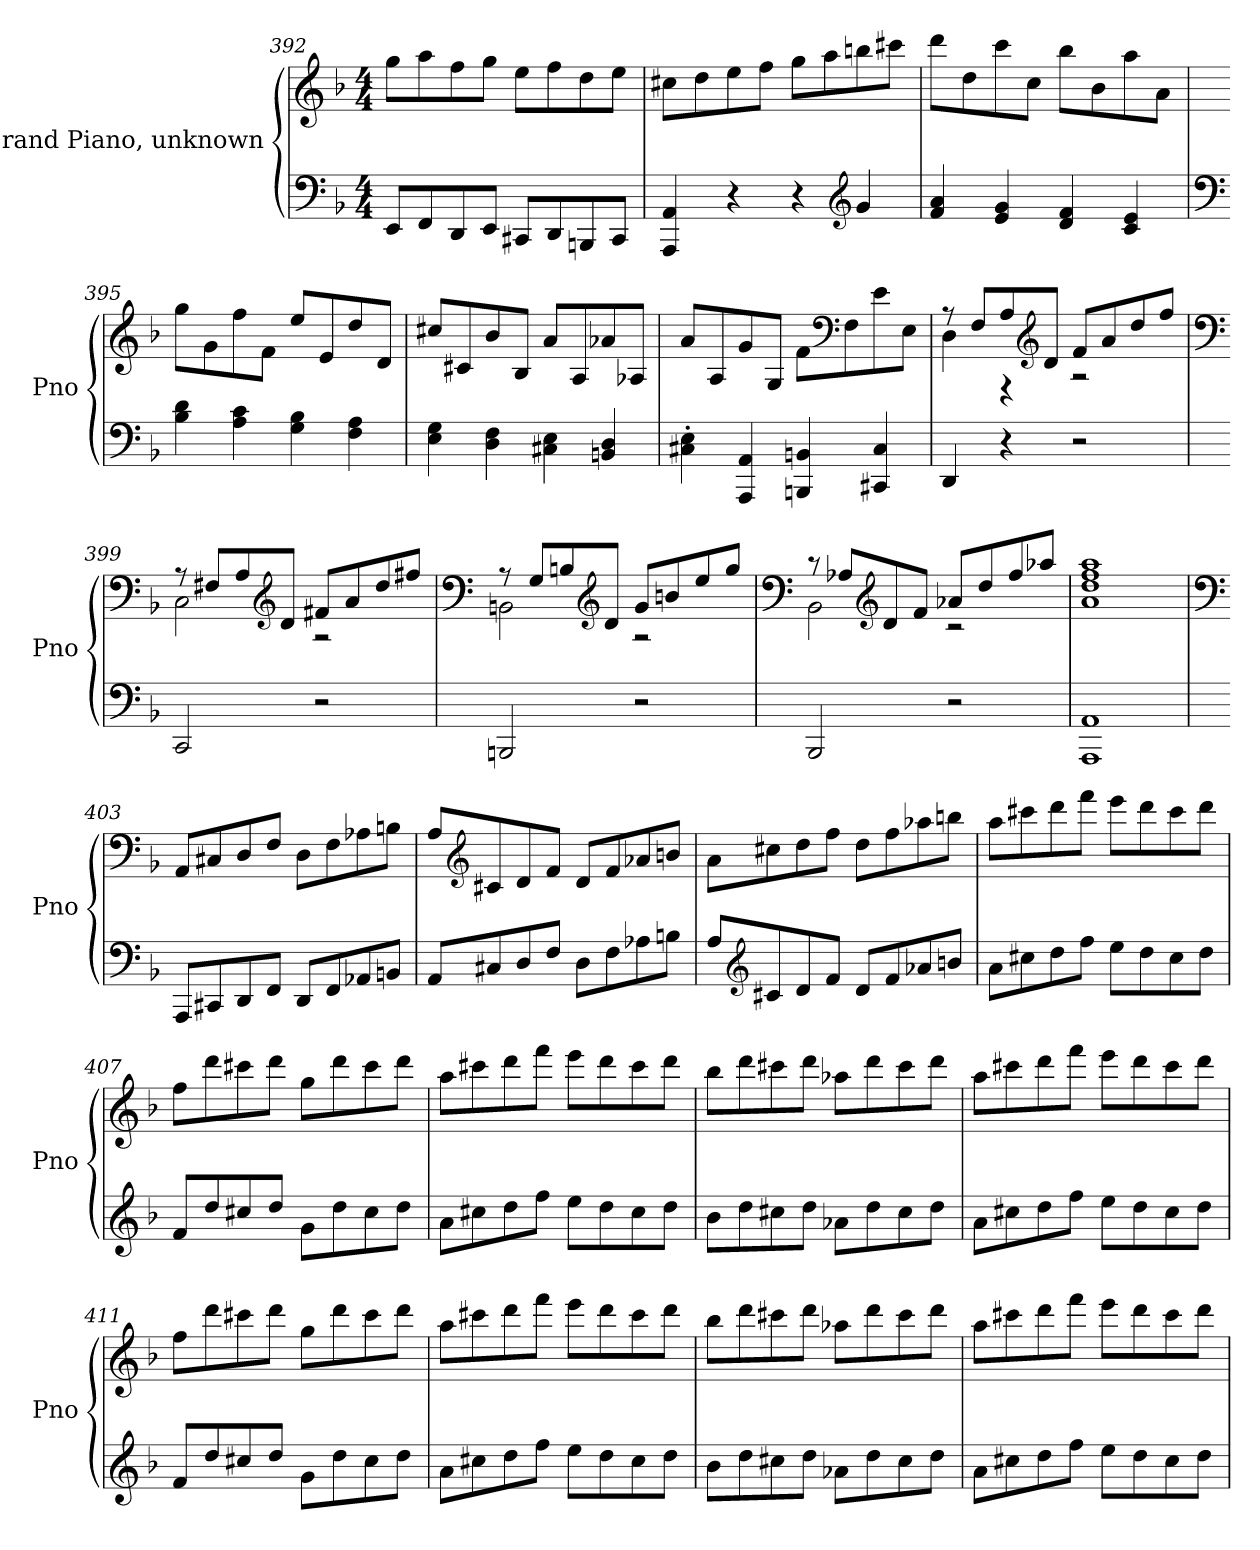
**kern	**kern
*part1	*part1
*staff2	*staff1
*I"Grand Piano, unknown	*
*I'Pno	*
*clefF4	*clefG2
*k[b-]	*k[b-]
*M4/4	*M4/4
=392	=392
8EE/L	8gg\L
8FF/	8aa\
8DD/	8ff\
8EE/J	8gg\J
8CC#X/L	8ee\L
8DD/	8ff\
8BBBn/	8dd\
8CC#/J	8ee\J
!!LO:PB:g=z
=393	=393
4AAA/ 4AA/	8cc#X\L
.	8dd\
4r	8ee\
.	8ff\J
4r	8gg\L
.	8aa\
*clefG2	*
4g/	8bbn\
.	8ccc#X\J
=394	=394
4f/ 4a/	8ddd\L
.	8dd\
4e/ 4g/	8ccc\
.	8cc\J
4d/ 4f/	8bb-\L
.	8b-\
4c/ 4e/	8aa\
.	8a\J
=395	=395
*clefF4	*
4B-\ 4d\	8gg\L
.	8g\
4A\ 4c\	8ff\
.	8f\J
4G\ 4B-\	8ee/L
.	8e/
4F\ 4A\	8dd/
.	8d/J
=396	=396
4E\ 4G\	8cc#X/L
.	8c#X/
4D\ 4F\	8b-/
.	8B-/J
4C#X\ 4E\	8a/L
.	8A/
4BBn/ 4D/	8a-X/
.	8A-X/J
!!LO:LB:g=z
=397	=397
4C#X\' 4E\'	8a/L
.	8A/
4AAA/ 4AA/	8g/
.	8G/J
4BBBn/ 4BBn/	8f\L
*	*clefF4
.	8F\
4CC#X/ 4C#/	8e\
.	8E\J
=398	=398
*	*^
4DD/	8r	4D\
.	8F/L	.
4r	8A/	4r
*	*clefG2	*
.	8d/J	.
2r	8f/L	2r
.	8a/	.
.	8dd/	.
.	8ff/J	.
=399	=399	=399
*	*clefF4	*
2CC/	8r	2C\
.	8F#X/L	.
.	8A/	.
*	*clefG2	*
.	8d/J	.
2r	8f#X/L	2r
.	8a/	.
.	8dd/	.
.	8ff#X/J	.
!!LO:LB:g=z	!!
=400	=400	=400
*	*clefF4	*
2BBBn/	8r	2BBn\
.	8G/L	.
.	8Bn/	.
*	*clefG2	*
.	8d/J	.
2r	8g/L	2r
.	8bn/	.
.	8ee/	.
.	8gg/J	.
=401	=401	=401
*	*clefF4	*
2BBB-/	8r	2BB-\
.	8A-X/L	.
*	*clefG2	*
.	8d/	.
.	8f/J	.
2r	8a-X/L	2r
.	8dd/	.
.	8ff/	.
.	8aa-X/J	.
*	*v	*v
=402	=402
1AAA 1AA	1a 1dd 1ff 1aa
=403	=403
*	*clefF4
8AAA/L	8AA/L
8CC#X/	8C#X/
8DD/	8D/
8FF/J	8F/J
8DD/L	8D\L
8FF/	8F\
8AA-X/	8A-X\
8BBn/J	8Bn\J
!!LO:LB:g=z
=404	=404
8AA/L	8A/L
*	*clefG2
8C#X/	8c#X/
8D/	8d/
8F/J	8f/J
8D\L	8d/L
8F\	8f/
8A-X\	8a-X/
8Bn\J	8bn/J
=405	=405
8A/L	8a\L
*clefG2	*
8c#X/	8cc#X\
8d/	8dd\
8f/J	8ff\J
8d/L	8dd\L
8f/	8ff\
8a-X/	8aa-X\
8bn/J	8bbn\J
=406	=406
8a\L	8aa\L
8cc#X\	8ccc#X\
8dd\	8ddd\
8ff\J	8fff\J
8ee\L	8eee\L
8dd\	8ddd\
8cc#\	8ccc#\
8dd\J	8ddd\J
!!LO:LB:g=z
=407	=407
8f/L	8ff\L
8dd/	8ddd\
8cc#X/	8ccc#X\
8dd/J	8ddd\J
8g\L	8gg\L
8dd\	8ddd\
8cc#\	8ccc#\
8dd\J	8ddd\J
=408	=408
8a\L	8aa\L
8cc#X\	8ccc#X\
8dd\	8ddd\
8ff\J	8fff\J
8ee\L	8eee\L
8dd\	8ddd\
8cc#\	8ccc#\
8dd\J	8ddd\J
=409	=409
8b-\L	8bb-\L
8dd\	8ddd\
8cc#X\	8ccc#X\
8dd\J	8ddd\J
8a-X\L	8aa-X\L
8dd\	8ddd\
8cc#\	8ccc#\
8dd\J	8ddd\J
!!LO:LB:g=z
=410	=410
8a\L	8aa\L
8cc#X\	8ccc#X\
8dd\	8ddd\
8ff\J	8fff\J
8ee\L	8eee\L
8dd\	8ddd\
8cc#\	8ccc#\
8dd\J	8ddd\J
=411	=411
8f/L	8ff\L
8dd/	8ddd\
8cc#X/	8ccc#X\
8dd/J	8ddd\J
8g\L	8gg\L
8dd\	8ddd\
8cc#\	8ccc#\
8dd\J	8ddd\J
=412	=412
8a\L	8aa\L
8cc#X\	8ccc#X\
8dd\	8ddd\
8ff\J	8fff\J
8ee\L	8eee\L
8dd\	8ddd\
8cc#\	8ccc#\
8dd\J	8ddd\J
!!LO:PB:g=z
=413	=413
8b-\L	8bb-\L
8dd\	8ddd\
8cc#X\	8ccc#X\
8dd\J	8ddd\J
8a-X\L	8aa-X\L
8dd\	8ddd\
8cc#\	8ccc#\
8dd\J	8ddd\J
=414	=414
8a\L	8aa\L
8cc#X\	8ccc#X\
8dd\	8ddd\
8ff\J	8fff\J
8ee\L	8eee\L
8dd\	8ddd\
8cc#\	8ccc#\
8dd\J	8ddd\J
=	=
*-	*-
